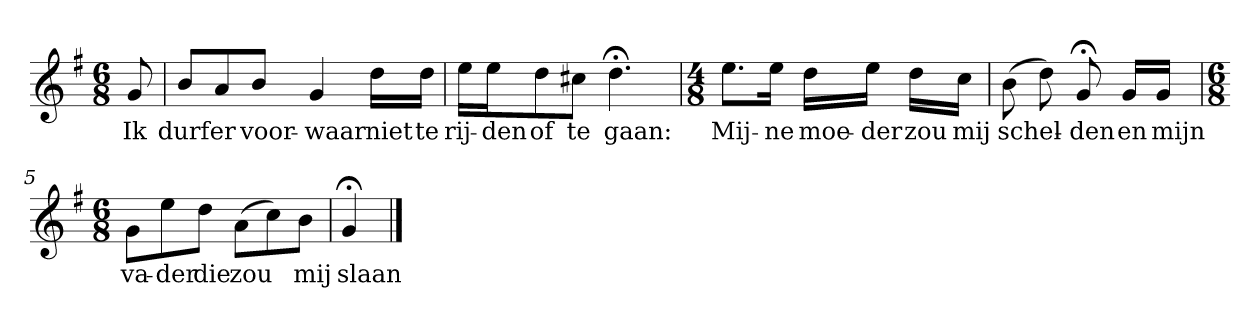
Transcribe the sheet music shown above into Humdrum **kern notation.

**kern	**text
*part1	*part1
*staff1	*staff1
*k[f#]	*
*G:	*
*M6/8	*
*MM120	*
=	=
8g	Ik
=1	=1
8bL	durf
8a	er
8bJ	voor-
4g	-waar
16ddLL	niet
16ddJJ	te
=2	=2
16eeLL	rij-
16eeJ	-den
8dd	of
8cc#XJ	te
4.dd;<	gaan:
=3	=3
*M4/8	*
8.eeL	Mij-
16eeJk	-ne
16ddLL	moe-
16eeJJ	-der
16ddLL	zou
16ccJJ	mij
=4	=4
(8b	schel-
8dd)	.
8g;<	-den
16gLL	en
16gJJ	mijn
=5	=5
*M6/8	*
8gL	va-
8ee	-der
8ddJ	die
(8aL	zou
8cc)	.
8bJ	mij
=6	=6
4g;<	slaan
==	==
*-	*-
